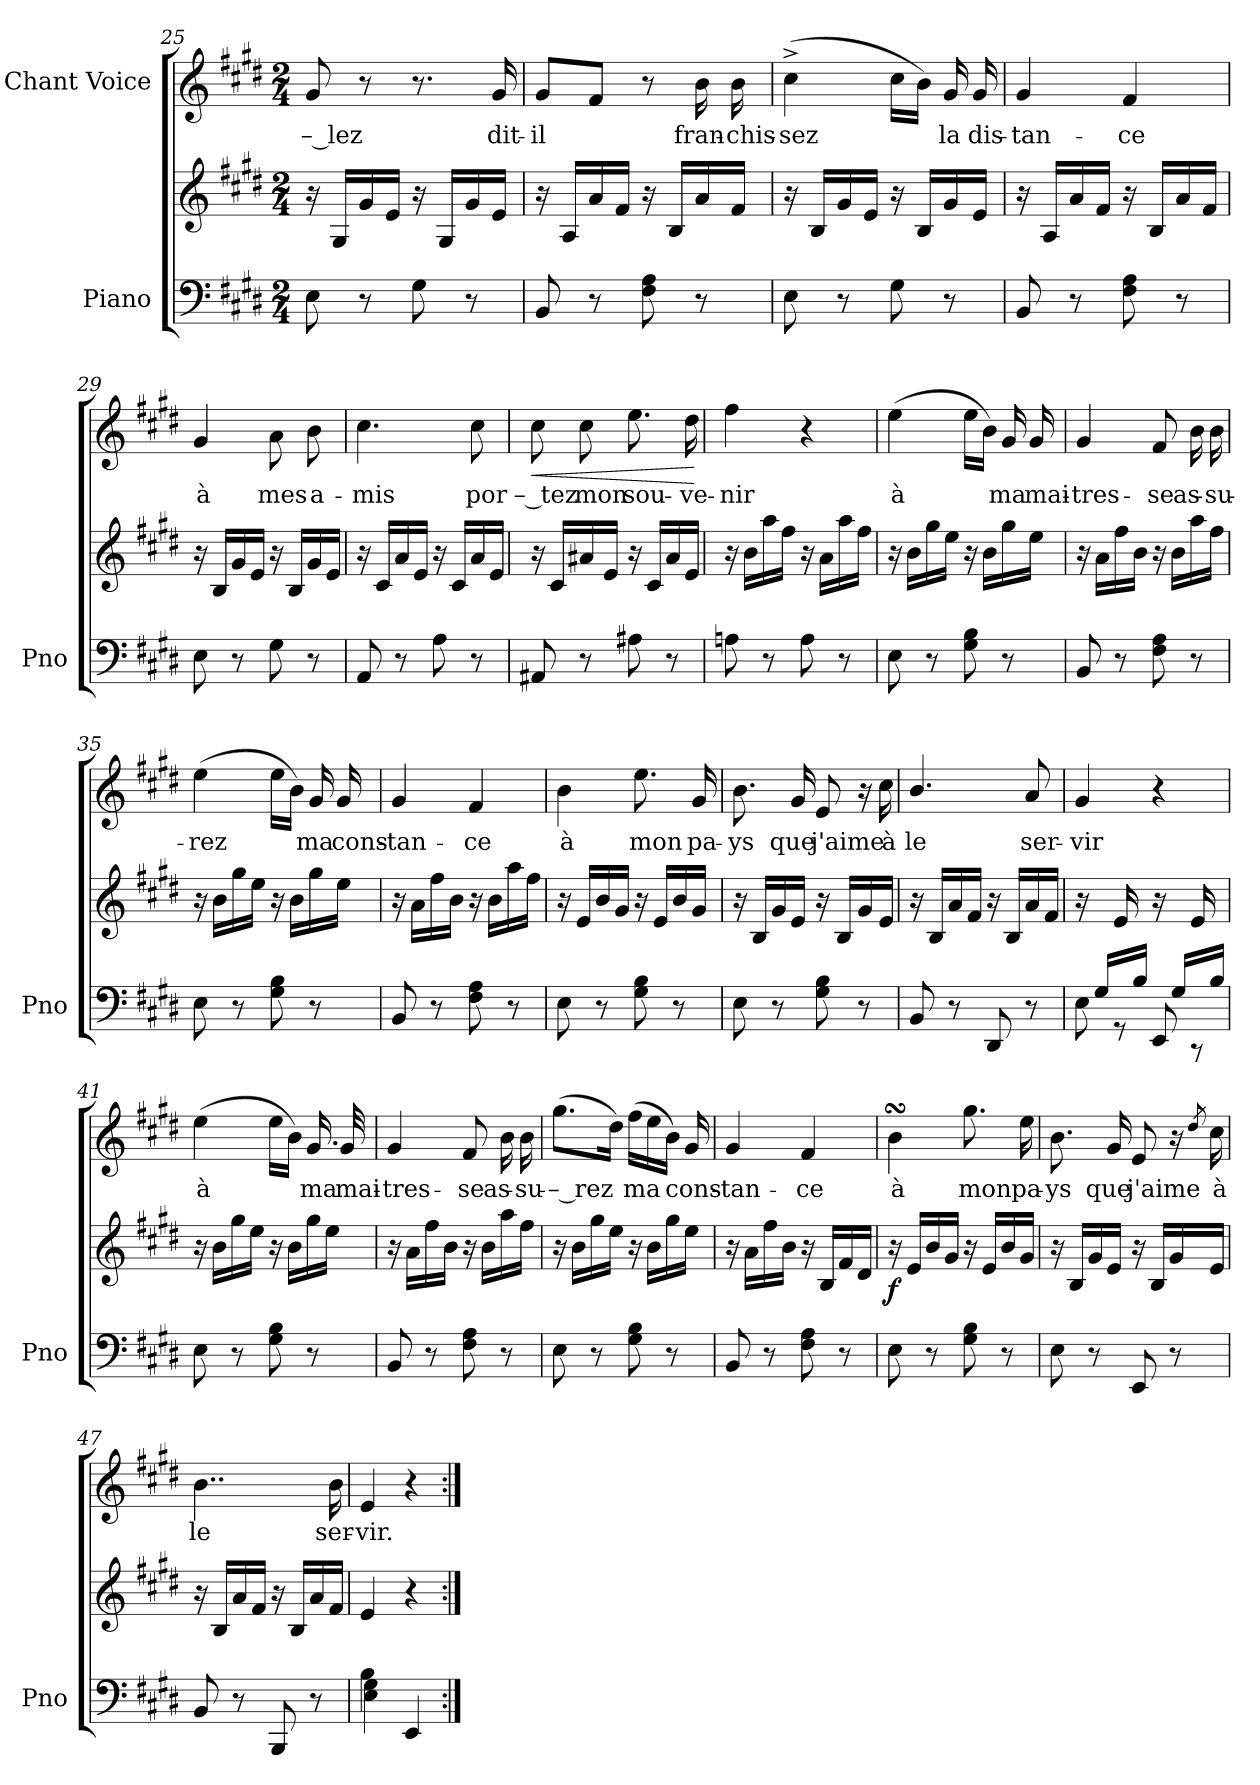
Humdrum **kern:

**kern	**kern	**dynam	**kern	**text	**dynam
*part2	*part2	*part2	*part1	*part1	*part1
*staff3	*staff2	*staff2/3	*staff1	*staff1	*staff1
*I"Piano	*	*	*I"Chant Voice	*	*
*I'Pno	*	*	*	*	*
*clefF4	*clefG2	*	*clefG2	*	*
*k[f#c#g#d#]	*k[f#c#g#d#]	*	*k[f#c#g#d#]	*	*
*M2/4	*M2/4	*	*M2/4	*	*
=25	=25	=25	=25	=25	=25
8E\	16r	.	8g#/	-– lez	.
.	16G#/LL	.	.	.	.
8r	16g#/	.	8r	.	.
.	16e/JJ	.	.	.	.
8G#\	16r	.	8.r	.	.
.	16G#/LL	.	.	.	.
8r	16g#/	.	.	.	.
.	16e/JJ	.	16g#/	dit-	.
=26	=26	=26	=26	=26	=26
8BB/	16r	.	8g#/L	-il	.
.	16A/LL	.	.	.	.
8r	16a/	.	8f#/J	.	.
.	16f#/JJ	.	.	.	.
8F#\ 8A\	16r	.	8r	.	.
.	16B/LL	.	.	.	.
8r	16a/	.	16b\	fran-	.
.	16f#/JJ	.	16b\	-chis-	.
=27	=27	=27	=27	=27	=27
8E\	16r	.	(4cc#^\	-sez	.
.	16B/LL	.	.	.	.
8r	16g#/	.	.	.	.
.	16e/JJ	.	.	.	.
8G#\	16r	.	16cc#\LL	.	.
.	16B/LL	.	16b\JJ)	.	.
8r	16g#/	.	16g#/	la	.
.	16e/JJ	.	16g#/	dis-	.
=28	=28	=28	=28	=28	=28
8BB/	16r	.	4g#/	-tan-	.
.	16A/LL	.	.	.	.
8r	16a/	.	.	.	.
.	16f#/JJ	.	.	.	.
8F#\ 8A\	16r	.	4f#/	-ce	.
.	16B/LL	.	.	.	.
8r	16a/	.	.	.	.
.	16f#/JJ	.	.	.	.
=29	=29	=29	=29	=29	=29
8E\	16r	.	4g#/	à	.
.	16B/LL	.	.	.	.
8r	16g#/	.	.	.	.
.	16e/JJ	.	.	.	.
8G#\	16r	.	8a\	mes	.
.	16B/LL	.	.	.	.
8r	16g#/	.	8b\	a-	.
.	16e/JJ	.	.	.	.
=30	=30	=30	=30	=30	=30
8AA/	16r	.	4.cc#\	-mis	.
.	16c#/LL	.	.	.	.
8r	16a/	.	.	.	.
.	16e/JJ	.	.	.	.
8A\	16r	.	.	.	.
.	16c#/LL	.	.	.	.
8r	16a/	.	8cc#\	por	.
.	16e/JJ	.	.	.	.
=31	=31	=31	=31	=31	=31
!	!	!	!	!	!LO:HP:b
8AA#X/	16r	.	8cc#\	– tez	<
.	16c#/LL	.	.	.	.
8r	16a#X/	.	8cc#\	mon	.
.	16e/JJ	.	.	.	.
8A#X\	16r	.	8.ee\	sou-	.
.	16c#/LL	.	.	.	.
8r	16a#/	.	.	.	.
.	16e/JJ	.	16dd#\	-ve-	.
.	.	.	.	.	[
=32	=32	=32	=32	=32	=32
8An\	16r	.	4ff#\	-nir	.
.	16b\LL	.	.	.	.
8r	16aa\	.	.	.	.
.	16ff#\JJ	.	.	.	.
8A\	16r	.	4r	.	.
.	16a\LL	.	.	.	.
8r	16aa\	.	.	.	.
.	16ff#\JJ	.	.	.	.
=33	=33	=33	=33	=33	=33
8E\	16r	.	(4ee\	à	.
.	16b\LL	.	.	.	.
8r	16gg#\	.	.	.	.
.	16ee\JJ	.	.	.	.
8G#\ 8B\	16r	.	16ee\LL	.	.
.	16b\LL	.	16b\JJ)	.	.
8r	16gg#\	.	16g#/	ma	.
.	16ee\JJ	.	16g#/	mai-	.
=34	=34	=34	=34	=34	=34
8BB/	16r	.	4g#/	-tres-	.
.	16a\LL	.	.	.	.
8r	16ff#\	.	.	.	.
.	16b\JJ	.	.	.	.
8F#\ 8A\	16r	.	8f#/	-se	.
.	16b\LL	.	.	.	.
8r	16aa\	.	16b\	as-	.
.	16ff#\JJ	.	16b\	-su-	.
=35	=35	=35	=35	=35	=35
8E\	16r	.	(4ee\	-rez	.
.	16b\LL	.	.	.	.
8r	16gg#\	.	.	.	.
.	16ee\JJ	.	.	.	.
8G#\ 8B\	16r	.	16ee\LL	.	.
.	16b\LL	.	16b\JJ)	.	.
8r	16gg#\	.	16g#/	ma	.
.	16ee\JJ	.	16g#/	cons-	.
=36	=36	=36	=36	=36	=36
8BB/	16r	.	4g#/	-tan-	.
.	16a\LL	.	.	.	.
8r	16ff#\	.	.	.	.
.	16b\JJ	.	.	.	.
8F#\ 8A\	16r	.	4f#/	-ce	.
.	16b\LL	.	.	.	.
8r	16aa\	.	.	.	.
.	16ff#\JJ	.	.	.	.
=37	=37	=37	=37	=37	=37
8E\	16r	.	4b\	à	.
.	16e/LL	.	.	.	.
8r	16b/	.	.	.	.
.	16g#/JJ	.	.	.	.
8G#\ 8B\	16r	.	8.ee\	mon	.
.	16e/LL	.	.	.	.
8r	16b/	.	.	.	.
.	16g#/JJ	.	16g#/	pa-	.
=38	=38	=38	=38	=38	=38
8E\	16r	.	8.b\	-ys	.
.	16B/LL	.	.	.	.
8r	16g#/	.	.	.	.
.	16e/JJ	.	16g#/	que	.
8G#\ 8B\	16r	.	8e/	j'aime	.
.	16B/LL	.	.	.	.
8r	16g#/	.	16r	.	.
.	16e/JJ	.	16cc#\	à	.
=39	=39	=39	=39	=39	=39
8BB/	16r	.	4.b/	le	.
.	16B/LL	.	.	.	.
8r	16a/	.	.	.	.
.	16f#/JJ	.	.	.	.
8DD#/	16r	.	.	.	.
.	16B/LL	.	.	.	.
8r	16a/	.	8a/	ser-	.
.	16f#/JJ	.	.	.	.
=40	=40	=40	=40	=40	=40
*^	*	*	*	*	*
16ryy	8E\	16r	.	4g#/	-vir	.
16G#/LL	.	16ryy	.	.	.	.
16ryy	8r	16e/	.	.	.	.
16B/JJ	.	16ryy	.	.	.	.
16ryy	8EE/	16r	.	4r	.	.
16G#/LL	.	16ryy	.	.	.	.
16ryy	8r	16e/	.	.	.	.
16B/JJ	.	16ryy	.	.	.	.
*v	*v	*	*	*	*	*
=41	=41	=41	=41	=41	=41
8E\	16r	.	(4ee\	à	.
.	16b\LL	.	.	.	.
8r	16gg#\	.	.	.	.
.	16ee\JJ	.	.	.	.
8G#\ 8B\	16r	.	16ee\LL	.	.
.	16b\LL	.	16b\JJ)	.	.
8r	16gg#\	.	16.g#/	ma	.
.	16ee\JJ	.	.	.	.
.	.	.	32g#/	mai-	.
=42	=42	=42	=42	=42	=42
8BB/	16r	.	4g#/	-tres-	.
.	16a\LL	.	.	.	.
8r	16ff#\	.	.	.	.
.	16b\JJ	.	.	.	.
8F#\ 8A\	16r	.	8f#/	-se	.
.	16b\LL	.	.	.	.
8r	16aa\	.	16b\	as-	.
.	16ff#\JJ	.	16b\	-su-	.
=43	=43	=43	=43	=43	=43
8E\	16r	.	(8.gg#\L	-– rez	.
.	16b\LL	.	.	.	.
8r	16gg#\	.	.	.	.
.	16ee\JJ	.	16dd#\Jk)	.	.
8G#\ 8B\	16r	.	(16ff#\LL	ma	.
.	16b\LL	.	16ee\	.	.
8r	16gg#\	.	16b\JJ)	.	.
.	16ee\JJ	.	16g#/	cons-	.
=44	=44	=44	=44	=44	=44
8BB/	16r	.	4g#/	-tan-	.
.	16a\LL	.	.	.	.
8r	16ff#\	.	.	.	.
.	16b\JJ	.	.	.	.
8F#\ 8A\	16r	.	4f#/	-ce	.
.	16B/LL	.	.	.	.
8r	16f#/	.	.	.	.
.	16d#/JJ	.	.	.	.
=45	=45	=45	=45	=45	=45
!	!	!LO:DY:b	!	!	!
8E\	16r	f	4bsSSS\	à	.
.	16e/LL	.	.	.	.
8r	16b/	.	.	.	.
.	16g#/JJ	.	.	.	.
8G#\ 8B\	16r	.	8.gg#\	mon	.
.	16e/LL	.	.	.	.
8r	16b/	.	.	.	.
.	16g#/JJ	.	16ee\	pa-	.
=46	=46	=46	=46	=46	=46
8E\	16r	.	8.b\	-ys	.
.	16B/LL	.	.	.	.
8r	16g#/	.	.	.	.
.	16e/JJ	.	16g#/	que	.
8EE/	16r	.	8e/	j'aime	.
.	16B/LL	.	.	.	.
8r	16g#/	.	16r	.	.
.	.	.	8qdd#/	.	.
.	16e/JJ	.	16cc#\	à	.
=47	=47	=47	=47	=47	=47
8BB/	16r	.	4..b\	le	.
.	16B/LL	.	.	.	.
8r	16a/	.	.	.	.
.	16f#/JJ	.	.	.	.
8BBB/	16r	.	.	.	.
.	16B/LL	.	.	.	.
8r	16a/	.	.	.	.
.	16f#/JJ	.	16b\	ser-	.
=48	=48	=48	=48	=48	=48
*^	*	*	*	*	*
4B\	4E\ 4G#\	4e/	.	4e/	-vir.	.
4ryy	4EE/	4r	.	4r	.	.
*v	*v	*	*	*	*	*
=:|!	=:|!	=:|!	=:|!	=:|!	=:|!
*-	*-	*-	*-	*-	*-
